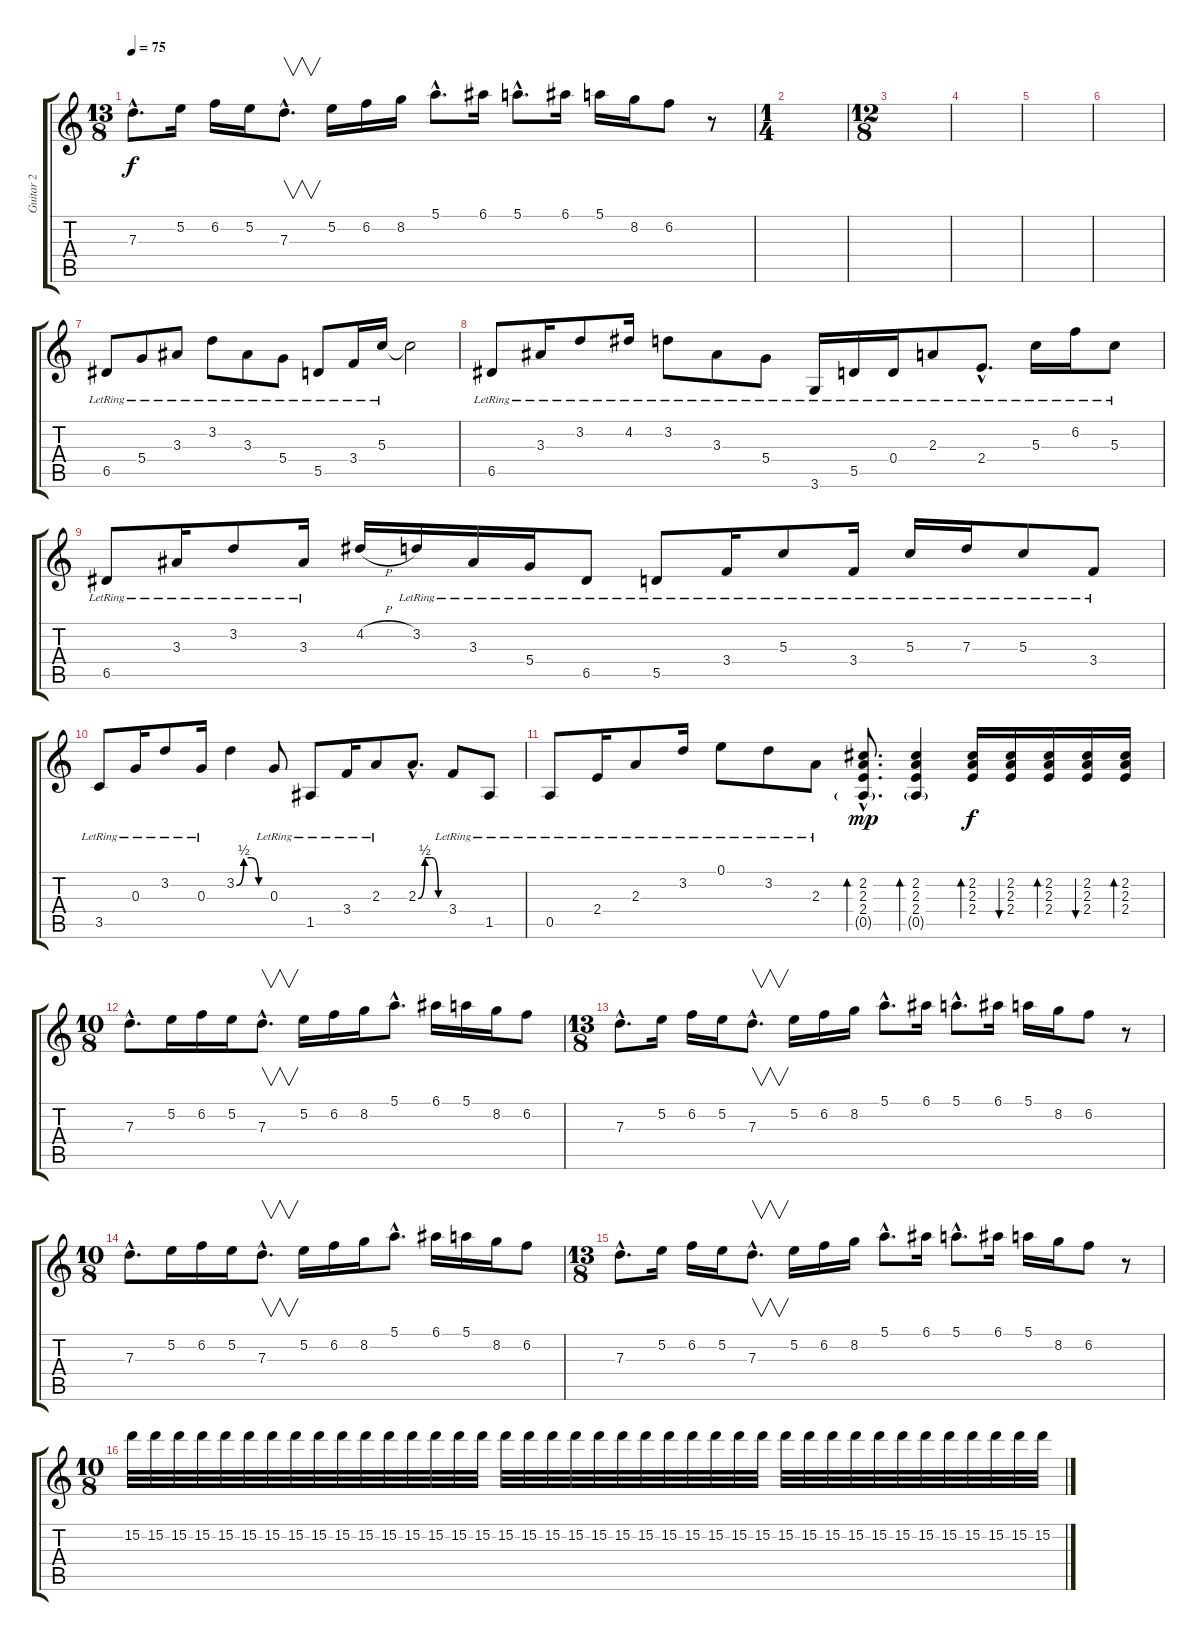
\track ("Guitar 2" "Guitar 2") {instrument distortionguitar}
\staff {score tabs}
\tuning (E4 B3 G3 D3 A2 E2) {hide}
\ts (13 8)
\tempo 75
\clef g2
\ks c
7.3{hac}.8{d dy f} 5.2.16 6.2.16 5.2.16 7.3{hac}.8{v d} 5.2.16 6.2.16 8.2.16 5.1{hac}.8{d} 6.1.16 5.1{hac}.8{d} 6.1.16 5.1.16 8.2.16 6.2.8 r.8 |
\ts (1 4)
|
\ts (12 8)
|
|
|
|
6.5{lr}.8{instrument acousticguitarsteel} 5.4{lr}.8 3.3{lr}.8 3.2{lr}.8 3.3{lr}.8 5.4{lr}.8 5.5{lr}.8 3.4{lr}.16 5.3{lr}.16 5.3{t}.2 |
6.5{lr}.8 3.3{lr}.16 3.2{lr}.8 4.2{lr}.16 3.2{lr}.8 3.3{lr}.8 5.4{lr}.8 3.6{lr}.16 5.5{lr}.16 0.4{lr}.16 2.3{lr}.8 2.4{hac lr}.8{d} 5.3{lr}.16 6.2{lr}.16 5.3{lr}.8 |
6.5{lr}.8 3.3{lr}.16 3.2{lr}.8 3.3{lr}.16 4.2{h}.16 3.2{lr}.16 3.3{lr}.16 5.4{lr}.16 6.5{lr}.8 5.5{lr}.8 3.4{lr}.16 5.3{lr}.8 3.4{lr}.16 5.3{lr}.16 7.3{lr}.16 5.3{lr}.8 3.4{lr}.8 |
3.5{lr}.8 0.3{lr}.16 3.2{lr}.8 0.3{lr}.16 3.2{be (custom 0 0 15 2 30 2 45 0 60 0)}.4 0.3{lr}.8 1.5{lr}.8 3.4{lr}.16 2.3{lr}.8 2.3{be (custom 0 0 15 2 30 2 45 0 60 0) hac}.8{d} 3.4{lr}.8 1.5{lr}.8 |
0.5{lr}.8 2.4{lr}.16 2.3{lr}.8 3.2{lr}.16 0.1{lr}.8 3.2{lr}.8 2.3{lr}.8 (2.2{hac} 2.3{hac} 2.4{hac} 0.5{g hac}).8{d bd 120 dy mp} (2.2 2.3 2.4 0.5{g}).4{bd 120} (2.2 2.3 2.4).16{bd 60 dy f} (2.2 2.3 2.4).16{bu 60} (2.2 2.3 2.4).16{bd 60} (2.2 2.3 2.4).16{bu 60} (2.2 2.3 2.4).16{bd 60} |
\ts (10 8)
7.3{hac}.8{d instrument distortionguitar} 5.2.16 6.2.16 5.2.16 7.3{hac}.8{v d} 5.2.16 6.2.16 8.2.16 5.1{hac}.8{d} 6.1.16 5.1.16 8.2.16 6.2.8 |
\ts (13 8)
7.3{hac}.8{d} 5.2.16 6.2.16 5.2.16 7.3{hac}.8{v d} 5.2.16 6.2.16 8.2.16 5.1{hac}.8{d} 6.1.16 5.1{hac}.8{d} 6.1.16 5.1.16 8.2.16 6.2.8 r.8 |
\ts (10 8)
7.3{hac}.8{d} 5.2.16 6.2.16 5.2.16 7.3{hac}.8{v d} 5.2.16 6.2.16 8.2.16 5.1{hac}.8{d} 6.1.16 5.1.16 8.2.16 6.2.8 |
\ts (13 8)
7.3{hac}.8{d} 5.2.16 6.2.16 5.2.16 7.3{hac}.8{v d} 5.2.16 6.2.16 8.2.16 5.1{hac}.8{d} 6.1.16 5.1{hac}.8{d} 6.1.16 5.1.16 8.2.16 6.2.8 r.8 |
\ts (10 8)
15.2.32{instrument acousticguitarsteel} 15.2.32 15.2.32 15.2.32 15.2.32 15.2.32 15.2.32 15.2.32 15.2.32 15.2.32 15.2.32 15.2.32 15.2.32 15.2.32 15.2.32 15.2.32 15.2.32 15.2.32 15.2.32 15.2.32 15.2.32 15.2.32 15.2.32 15.2.32 15.2.32 15.2.32 15.2.32 15.2.32 15.2.32 15.2.32 15.2.32 15.2.32 15.2.32 15.2.32 15.2.32 15.2.32 15.2.32 15.2.32 15.2.32 15.2.32
